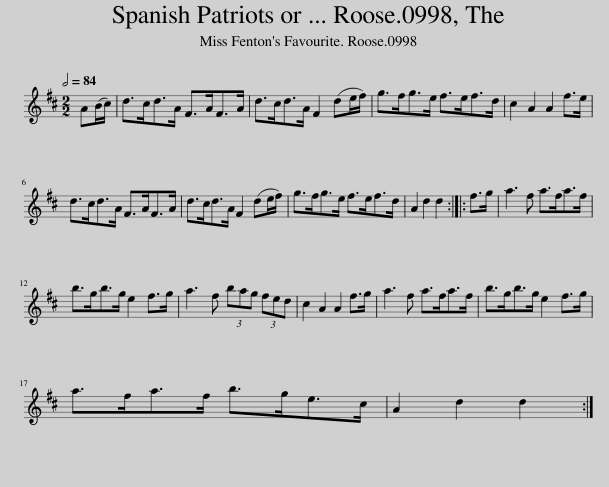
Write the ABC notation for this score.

X:1
L:1/8
Q:1/2=84
M:2/2
I:linebreak $
K:D
V:1 treble
V:1
 A(B/c/) | d>cd>A F>AF>A | d>cd>A F2 (de/f/) | g>fg>e f>ef>d | c2 A2 A2 f>e |$ %5
 d>cd>A F>AF>A | d>cd>A F2 (de/f/) | g>fg>e f>ef>d | A2 d2 d2 :: f>g | %10
 a3 f a>fa>f |$ b>gb>g e2 f>g | a3 f (3bag (3fed | c2 A2 A2 f>g | a3 f a>fa>f | %15
 b>gb>g e2 f>g |$ a>fa>f b>ge>c | A2 d2 d2 :| %18
